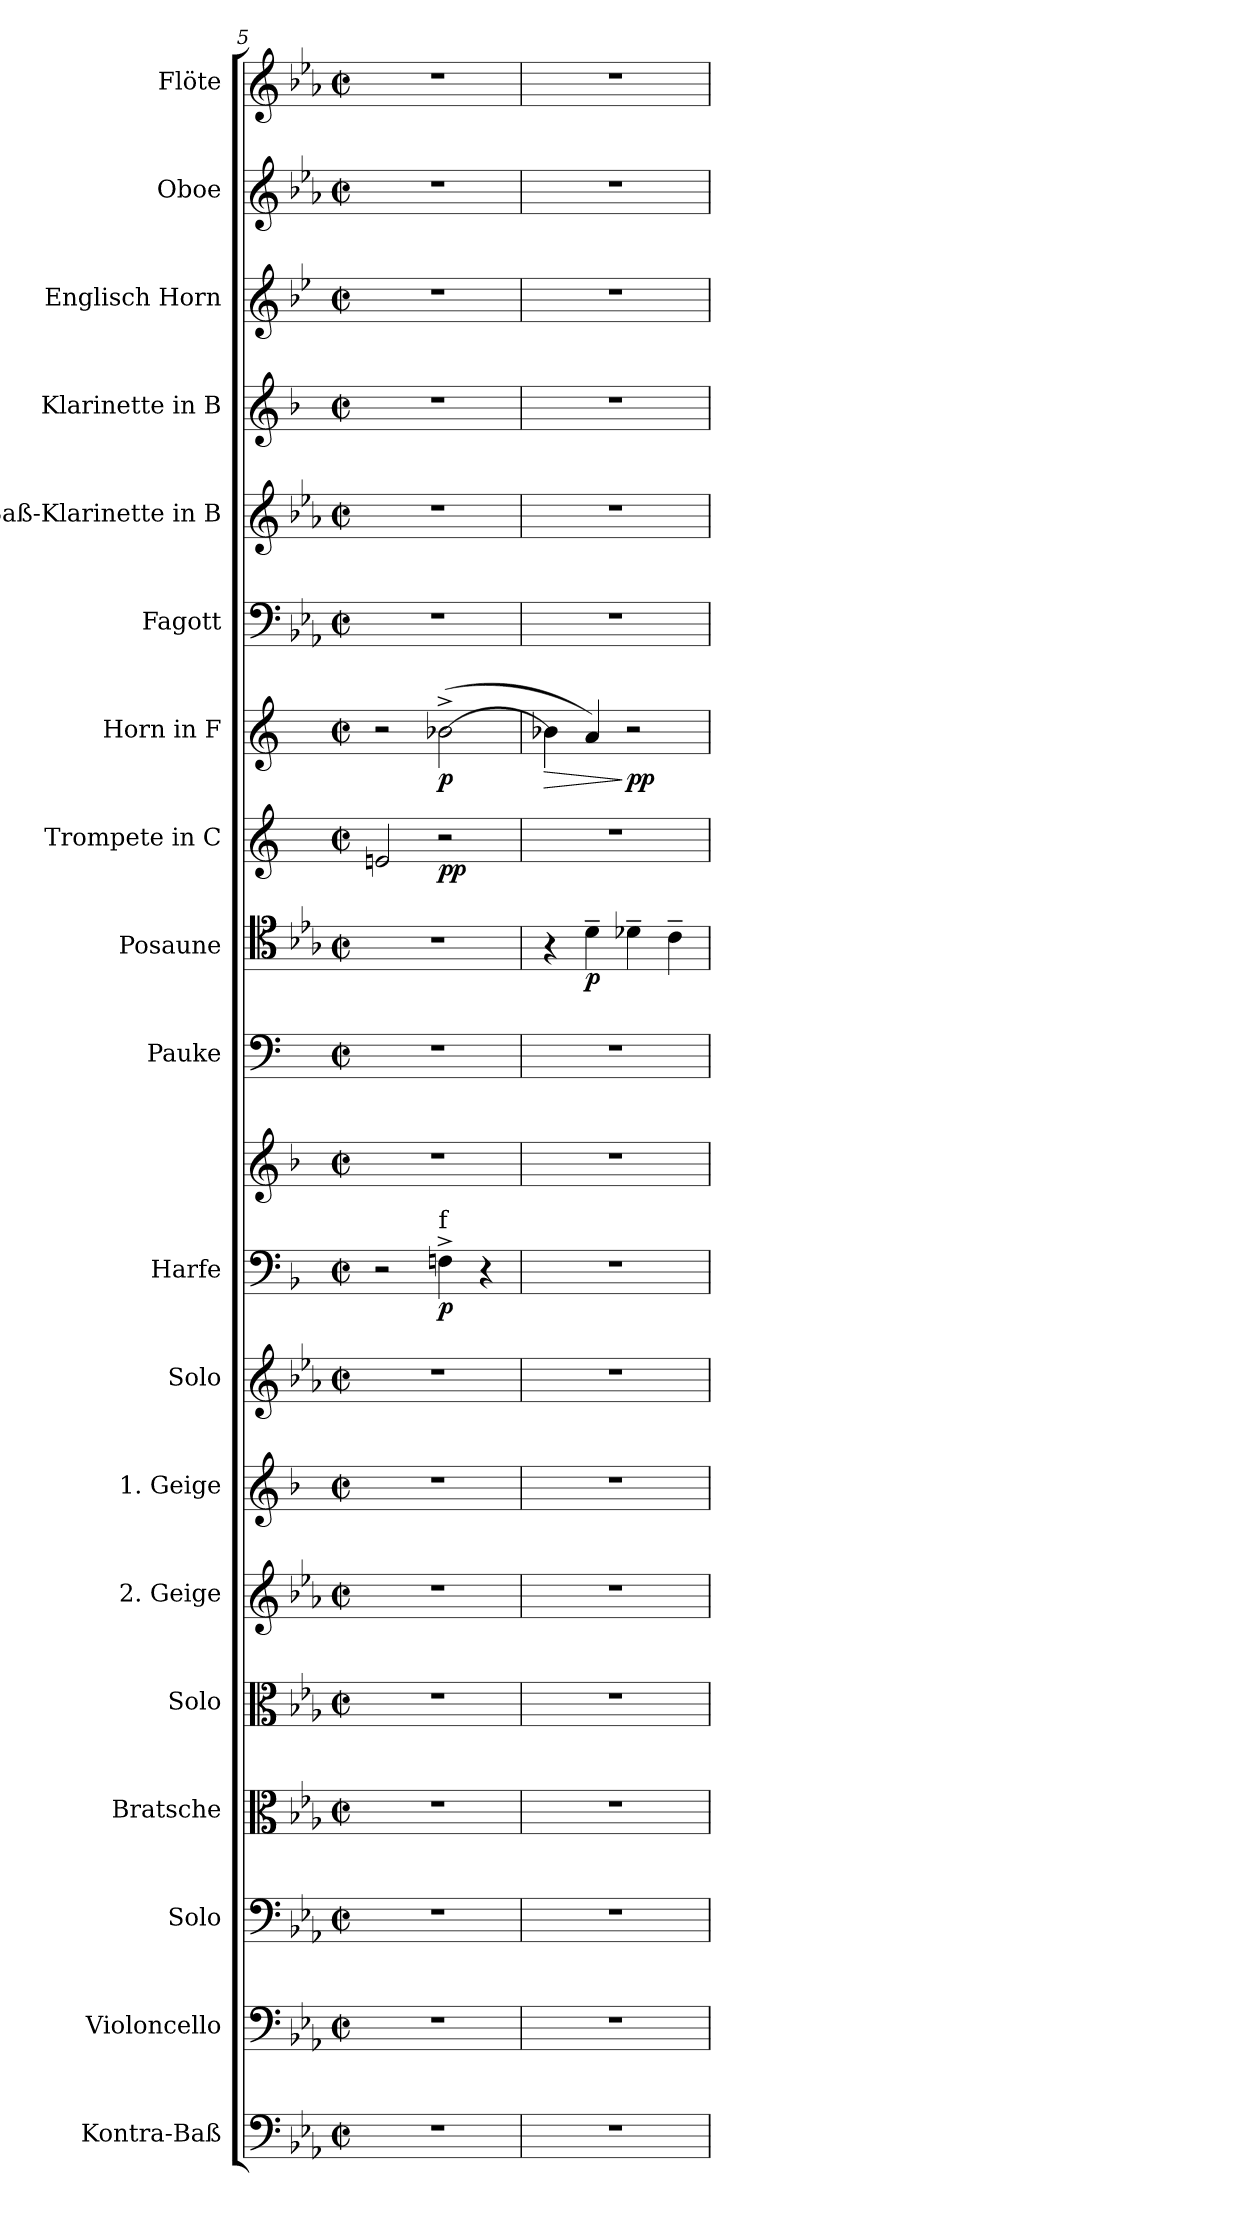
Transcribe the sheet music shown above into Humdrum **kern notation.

**kern	**kern	**kern	**kern	**kern	**kern	**kern	**kern	**kern	**kern	**dynam	**kern	**kern	**dynam	**kern	**dynam	**kern	**dynam	**kern	**kern	**kern	**kern	**kern	**kern
*part19	*part18	*part17	*part16	*part15	*part14	*part13	*part12	*part11	*part11	*part11	*part10	*part9	*part9	*part8	*part8	*part7	*part7	*part6	*part5	*part4	*part3	*part2	*part1
*staff20	*staff19	*staff18	*staff17	*staff16	*staff15	*staff14	*staff13	*staff12	*staff11	*staff11/12	*staff10	*staff9	*staff9	*staff8	*staff8	*staff7	*staff7	*staff6	*staff5	*staff4	*staff3	*staff2	*staff1
*I"Kontra-Baß	*I"Violoncello	*I"Solo	*I"Bratsche	*I"Solo	*I"2. Geige	*I"1. Geige	*I"Solo	*I"Harfe	*	*	*I"Pauke	*I"Posaune	*	*I"Trompete in C	*	*I"Horn in F	*	*I"Fagott	*I"Baß-Klarinette in B	*I"Klarinette in B	*I"Englisch Horn	*I"Oboe	*I"Flöte
*	*I'Vlc.	*I'Solo	*I'Br.	*I'Solo	*I'2. Gg	*I'1. Gg.	*I'Solo	*I'Hrf.	*	*	*I'Pk.	*I'Pos.	*	*I'Trp.	*	*I'Hr. F	*	*I'Fg.	*	*I'Kl. B	*I'E. H.	*I'Ob.	*I'Fl.
*clefF4	*clefF4	*clefF4	*clefC3	*clefC3	*clefG2	*clefG2	*clefG2	*clefF4	*clefG2	*	*clefF4	*clefC4	*	*clefG2	*	*clefG2	*	*clefF4	*clefG2	*clefG2	*clefG2	*clefG2	*clefG2
*ITrd7c12	*	*	*	*	*	*ITrd1c2	*	*ITrd1c2	*ITrd1c2	*	*	*	*	*	*	*ITrd4c7	*	*	*ITrd8c14	*ITrd1c2	*ITrd4c7	*	*
*k[b-e-a-]	*k[b-e-a-]	*k[b-e-a-]	*k[b-e-a-]	*k[b-e-a-]	*k[b-e-a-]	*k[b-e-a-]	*k[b-e-a-]	*k[b-e-a-]	*k[b-e-a-]	*	*k[]	*k[b-e-a-]	*	*k[]	*	*k[b-]	*	*k[b-e-a-]	*k[b-e-a-]	*k[b-e-a-]	*k[b-e-a-]	*k[b-e-a-]	*k[b-e-a-]
*M2/2	*M2/2	*M2/2	*M2/2	*M2/2	*M2/2	*M2/2	*M2/2	*M2/2	*M2/2	*	*M2/2	*M2/2	*	*M2/2	*	*M2/2	*	*M2/2	*M2/2	*M2/2	*M2/2	*M2/2	*M2/2
*met(c|)	*met(c|)	*met(c|)	*met(c|)	*met(c|)	*met(c|)	*met(c|)	*met(c|)	*met(c|)	*met(c|)	*	*met(c|)	*met(c|)	*	*met(c|)	*	*met(c|)	*	*met(c|)	*met(c|)	*met(c|)	*met(c|)	*met(c|)	*met(c|)
=5	=5	=5	=5	=5	=5	=5	=5	=5	=5	=5	=5	=5	=5	=5	=5	=5	=5	=5	=5	=5	=5	=5	=5
1r	1r	1r	1r	1r	1r	1r	1r	2r	1r	.	1r	1r	.	2en/	.	2r	.	1r	1r	1r	1r	1r	1r
!	!	!	!	!	!	!	!	!LO:TX:a:t=f	!	!	!	!	!	!	!	!	!	!	!	!	!	!	!
!	!	!	!	!	!	!	!	!	!	!LO:DY:b=2	!	!	!	!	!LO:DY:b	!	!LO:DY:b	!	!	!	!	!	!
.	.	.	.	.	.	.	.	4E-X^\	.	p	.	.	.	2r	pp	(>[2e-X^\	p	.	.	.	.	.	.
.	.	.	.	.	.	.	.	4r	.	.	.	.	.	.	.	.	.	.	.	.	.	.	.
!!LO:PB:g=z
=6	=6	=6	=6	=6	=6	=6	=6	=6	=6	=6	=6	=6	=6	=6	=6	=6	=6	=6	=6	=6	=6	=6	=6
!	!	!	!	!	!	!	!	!	!	!	!	!	!	!	!	!	!LO:HP:b	!	!	!	!	!	!
1r	1r	1r	1r	1r	1r	1r	1r	1r	1r	.	1r	4r	.	1r	.	4e-X\]	>	1r	1r	1r	1r	1r	1r
!	!	!	!	!	!	!	!	!	!	!	!	!	!LO:DY:b	!	!	!	!	!	!	!	!	!	!
.	.	.	.	.	.	.	.	.	.	.	.	4d~\	p	.	.	4d/)	.	.	.	.	.	.	.
!	!	!	!	!	!	!	!	!	!	!	!	!	!	!	!	!	!LO:DY:n=1:b	!	!	!	!	!	!
.	.	.	.	.	.	.	.	.	.	.	.	4d-X~\	.	.	.	2r	] pp	.	.	.	.	.	.
.	.	.	.	.	.	.	.	.	.	.	.	4c~\	.	.	.	.	.	.	.	.	.	.	.
=	=	=	=	=	=	=	=	=	=	=	=	=	=	=	=	=	=	=	=	=	=	=	=
*-	*-	*-	*-	*-	*-	*-	*-	*-	*-	*-	*-	*-	*-	*-	*-	*-	*-	*-	*-	*-	*-	*-	*-
